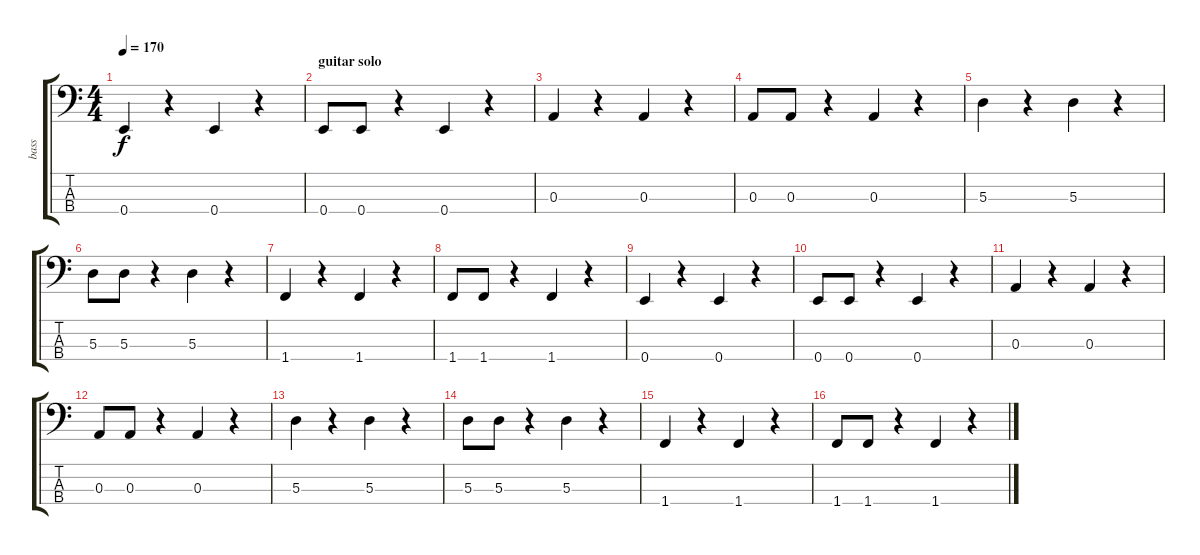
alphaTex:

\track ("bass" "bass") {instrument acousticbass}
\staff {score tabs}
\tuning (G2 D2 A1 E1) {hide}
\ts (4 4)
\tempo 170
\clef f4
\ks c
0.4.4{dy f} r.4 0.4.4 r.4 |
\section ("" "guitar solo")
0.4.8 0.4.8 r.4 0.4.4 r.4 |
0.3.4 r.4 0.3.4 r.4 |
0.3.8 0.3.8 r.4 0.3.4 r.4 |
5.3.4 r.4 5.3.4 r.4 |
5.3.8 5.3.8 r.4 5.3.4 r.4 |
1.4.4 r.4 1.4.4 r.4 |
1.4.8 1.4.8 r.4 1.4.4 r.4 |
0.4.4 r.4 0.4.4 r.4 |
0.4.8 0.4.8 r.4 0.4.4 r.4 |
0.3.4 r.4 0.3.4 r.4 |
0.3.8 0.3.8 r.4 0.3.4 r.4 |
5.3.4 r.4 5.3.4 r.4 |
5.3.8 5.3.8 r.4 5.3.4 r.4 |
1.4.4 r.4 1.4.4 r.4 |
1.4.8 1.4.8 r.4 1.4.4 r.4
